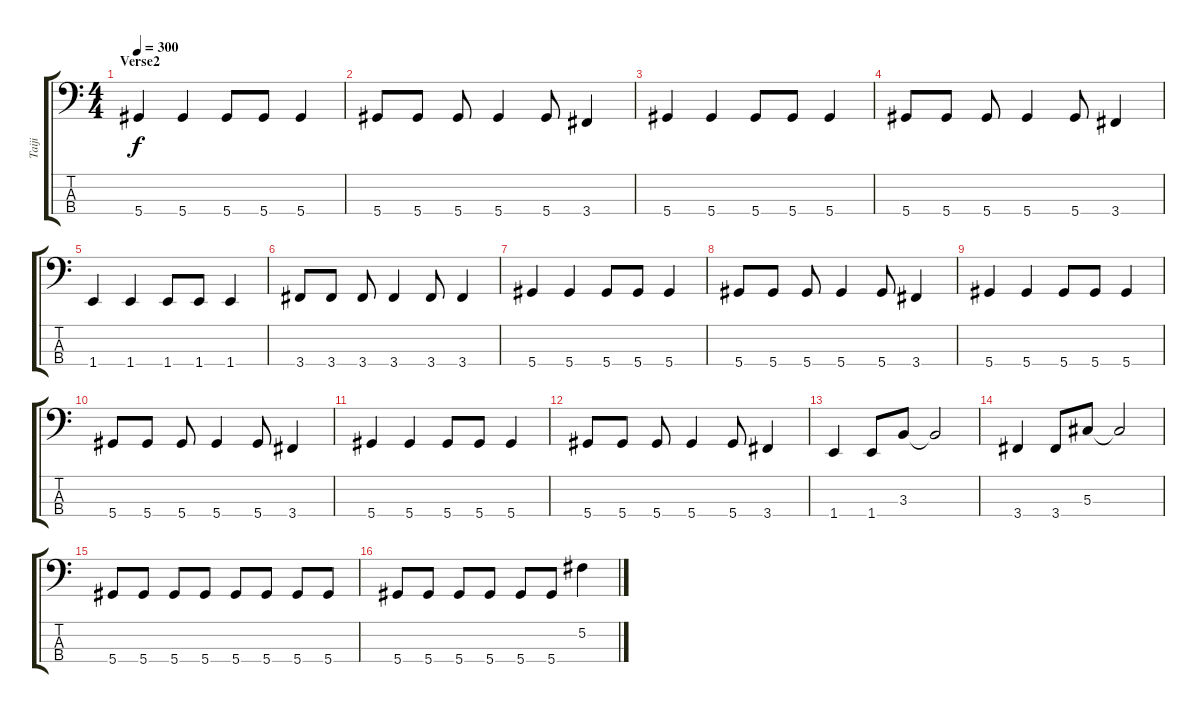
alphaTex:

\track ("Taiji" "Taiji") {instrument electricbassfinger}
\staff {score tabs}
\tuning (Gb2 Db2 Ab1 Eb1) {hide}
\ts (4 4)
\section ("" "Verse2")
\tempo 300
\clef f4
\ks c
5.4.4{dy f} 5.4.4 5.4.8 5.4.8 5.4.4 |
5.4.8 5.4.8 5.4.8 5.4.4 5.4.8 3.4.4 |
5.4.4 5.4.4 5.4.8 5.4.8 5.4.4 |
5.4.8 5.4.8 5.4.8 5.4.4 5.4.8 3.4.4 |
1.4.4 1.4.4 1.4.8 1.4.8 1.4.4 |
3.4.8 3.4.8 3.4.8 3.4.4 3.4.8 3.4.4 |
5.4.4 5.4.4 5.4.8 5.4.8 5.4.4 |
5.4.8 5.4.8 5.4.8 5.4.4 5.4.8 3.4.4 |
5.4.4 5.4.4 5.4.8 5.4.8 5.4.4 |
5.4.8 5.4.8 5.4.8 5.4.4 5.4.8 3.4.4 |
5.4.4 5.4.4 5.4.8 5.4.8 5.4.4 |
5.4.8 5.4.8 5.4.8 5.4.4 5.4.8 3.4.4 |
1.4.4 1.4.8 3.3.8 3.3{t}.2 |
3.4.4 3.4.8 5.3.8 5.3{t}.2 |
5.4.8 5.4.8 5.4.8 5.4.8 5.4.8 5.4.8 5.4.8 5.4.8 |
5.4.8 5.4.8 5.4.8 5.4.8 5.4.8 5.4.8 5.2.4
